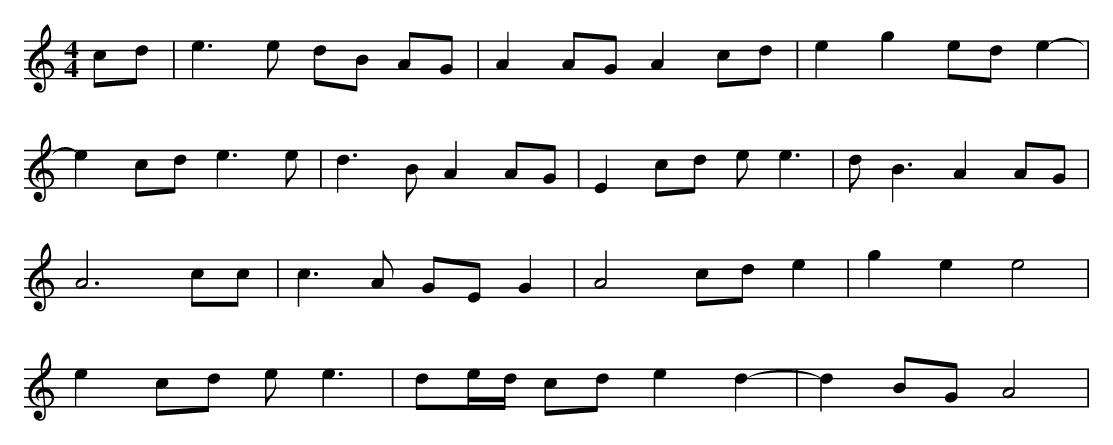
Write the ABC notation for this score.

X:1
M:4/4
K:Amin
cd|e3e dB AG|A2AGA2cd|e2g2ede2-|
e2cd e3e|d3BA2AG|E2cd ee3|dB3A2AG|
A6cc|c3A GEG2|A4cde2|g2e2e4|
e2cd ee3|de/d/ cde2d2-|d2BG A4|
